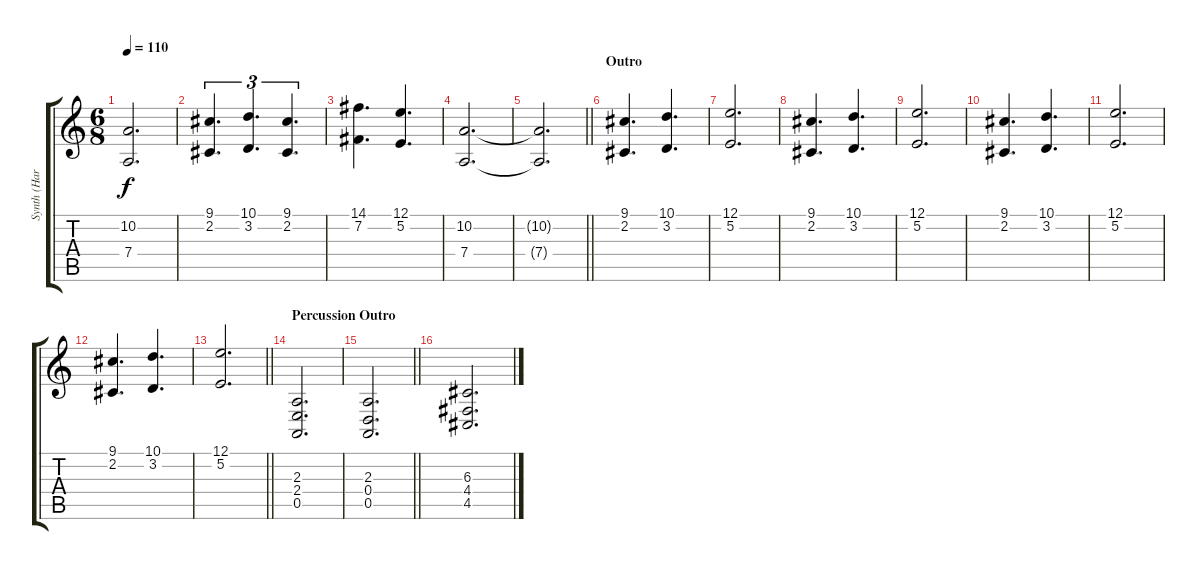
\track ("Synth (Harmonics)" "Synth (Har") {instrument pad8sweep}
\staff {score tabs}
\tuning (E4 B3 G3 D3 A2 E2) {hide}
\ts (6 8)
\tempo 110
\clef g2
\ks c
(10.2 7.4).2{d dy f} |
(9.1 2.2).4{d tu (3 2)} (10.1 3.2).4{d tu (3 2)} (9.1 2.2).4{d tu (3 2)} |
(14.1 7.2).4{d} (12.1 5.2).4{d} |
(10.2 7.4).2{d} |
\barLineRight lightlight
(10.2{t} 7.4{t}).2{d} |
\section ("" "Outro")
(9.1 2.2).4{d} (10.1 3.2).4{d} |
(12.1 5.2).2{d} |
(9.1 2.2).4{d} (10.1 3.2).4{d} |
(12.1 5.2).2{d} |
(9.1 2.2).4{d} (10.1 3.2).4{d} |
(12.1 5.2).2{d} |
(9.1 2.2).4{d} (10.1 3.2).4{d} |
\barLineRight lightlight
(12.1 5.2).2{d} |
\section ("" "Percussion Outro")
(2.3 2.4 0.5).2{d volume 9} |
\barLineRight lightlight
(2.3 0.4 0.5).2{d} |
(6.3 4.4 4.5).2{d}
